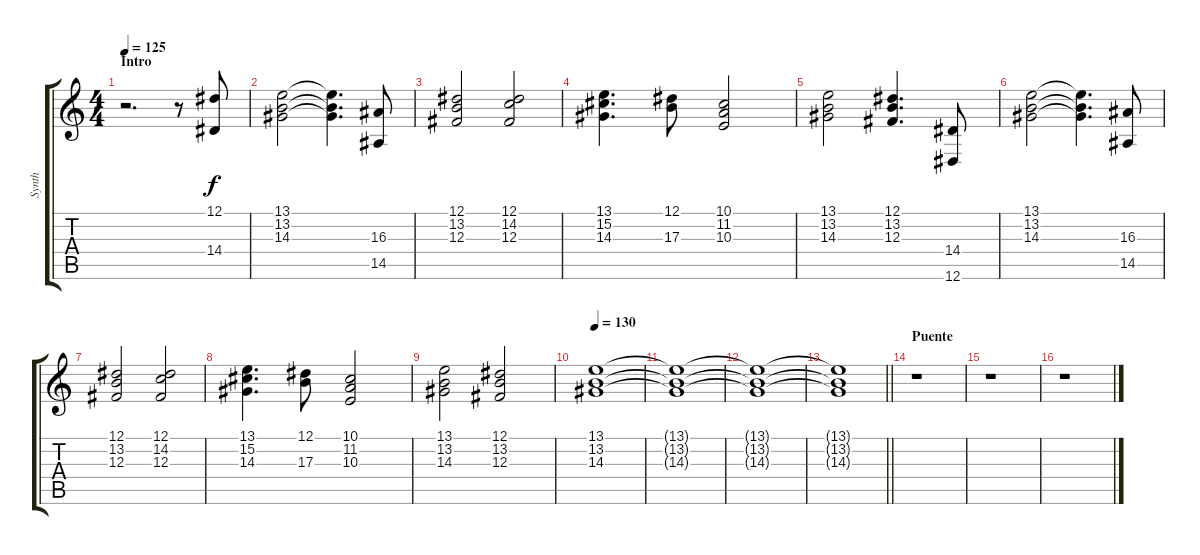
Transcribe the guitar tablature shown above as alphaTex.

\track ("Synth" "Synth") {instrument stringensemble1}
\staff {score tabs}
\tuning (Eb4 Bb3 Gb3 Db3 Ab2 Eb2) {hide}
\ts (4 4)
\section ("" "Intro")
\tempo 125
\tempo 115
\tempo 125
\clef g2
\ks c
r.2{d dy f instrument stringensemble1} r.8 (12.1 14.4).8 |
(13.1 13.2 14.3).2 (13.1{t} 13.2{t} 14.3{t}).4{d} (16.3 14.5).8 |
(12.1 13.2 12.3).2 (12.1 14.2 12.3).2 |
(13.1 15.2 14.3).4{d} (12.1 17.3).8 (10.1 11.2 10.3).2 |
(13.1 13.2 14.3).2 (12.1 13.2 12.3).4{d} (14.4 12.6).8 |
(13.1 13.2 14.3).2 (13.1{t} 13.2{t} 14.3{t}).4{d} (16.3 14.5).8 |
(12.1 13.2 12.3).2 (12.1 14.2 12.3).2 |
(13.1 15.2 14.3).4{d} (12.1 17.3).8 (10.1 11.2 10.3).2 |
(13.1 13.2 14.3).2 (12.1 13.2 12.3).2 |
\tempo 130
(13.1 13.2 14.3).1 |
(13.1{t} 13.2{t} 14.3{t}).1 |
(13.1{t} 13.2{t} 14.3{t}).1 |
\barLineRight lightlight
(13.1{t} 13.2{t} 14.3{t}).1 |
\section ("" "Puente")
r.1 |
r.1 |
r.1
